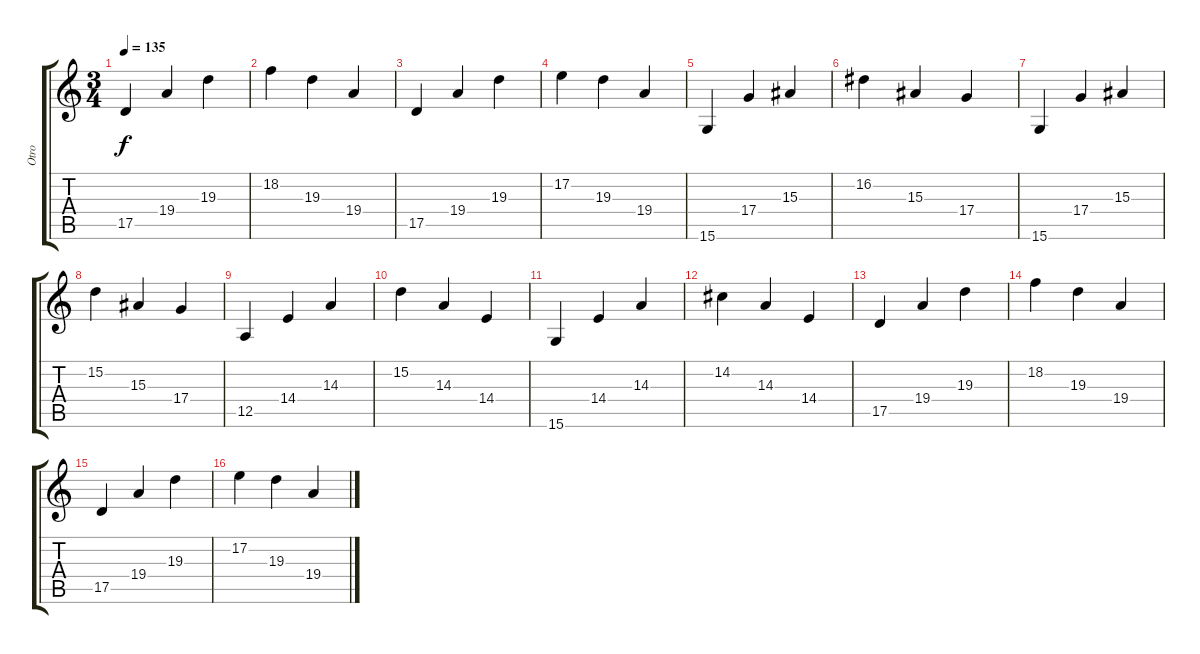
\track ("Otro" "Otro") {instrument harpsichord}
\staff {score tabs}
\tuning (E4 B3 G3 D3 A2 E2) {hide}
\ts (3 4)
\tempo 135
\clef g2
\ks c
17.5.4{dy f instrument harpsichord} 19.4.4 19.3.4 |
18.2.4 19.3.4 19.4.4 |
17.5.4 19.4.4 19.3.4 |
17.2.4 19.3.4 19.4.4 |
15.6.4 17.4.4 15.3.4 |
16.2.4 15.3.4 17.4.4 |
15.6.4 17.4.4 15.3.4 |
15.2.4 15.3.4 17.4.4 |
12.5.4 14.4.4 14.3.4 |
15.2.4 14.3.4 14.4.4 |
15.6.4 14.4.4 14.3.4 |
14.2.4 14.3.4 14.4.4 |
17.5.4 19.4.4 19.3.4 |
18.2.4 19.3.4 19.4.4 |
17.5.4 19.4.4 19.3.4 |
17.2.4 19.3.4 19.4.4
